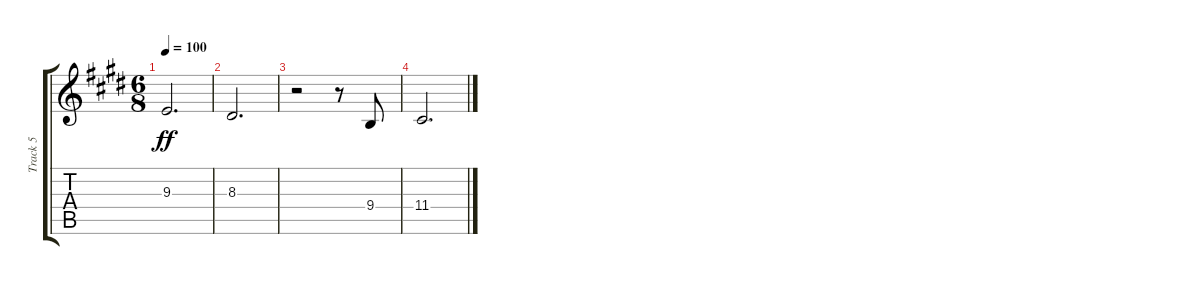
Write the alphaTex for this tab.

\track ("Track 5" "Track 5") {instrument flute}
\staff {score tabs}
\tuning (E4 B3 G3 D3 A2 E2) {hide}
\ts (6 8)
\tempo 100
\clef g2
\ks c#minor
9.3.2{d dy ff} |
8.3.2{d} |
r.2 r.8 9.4.8 |
11.4.2{d}
